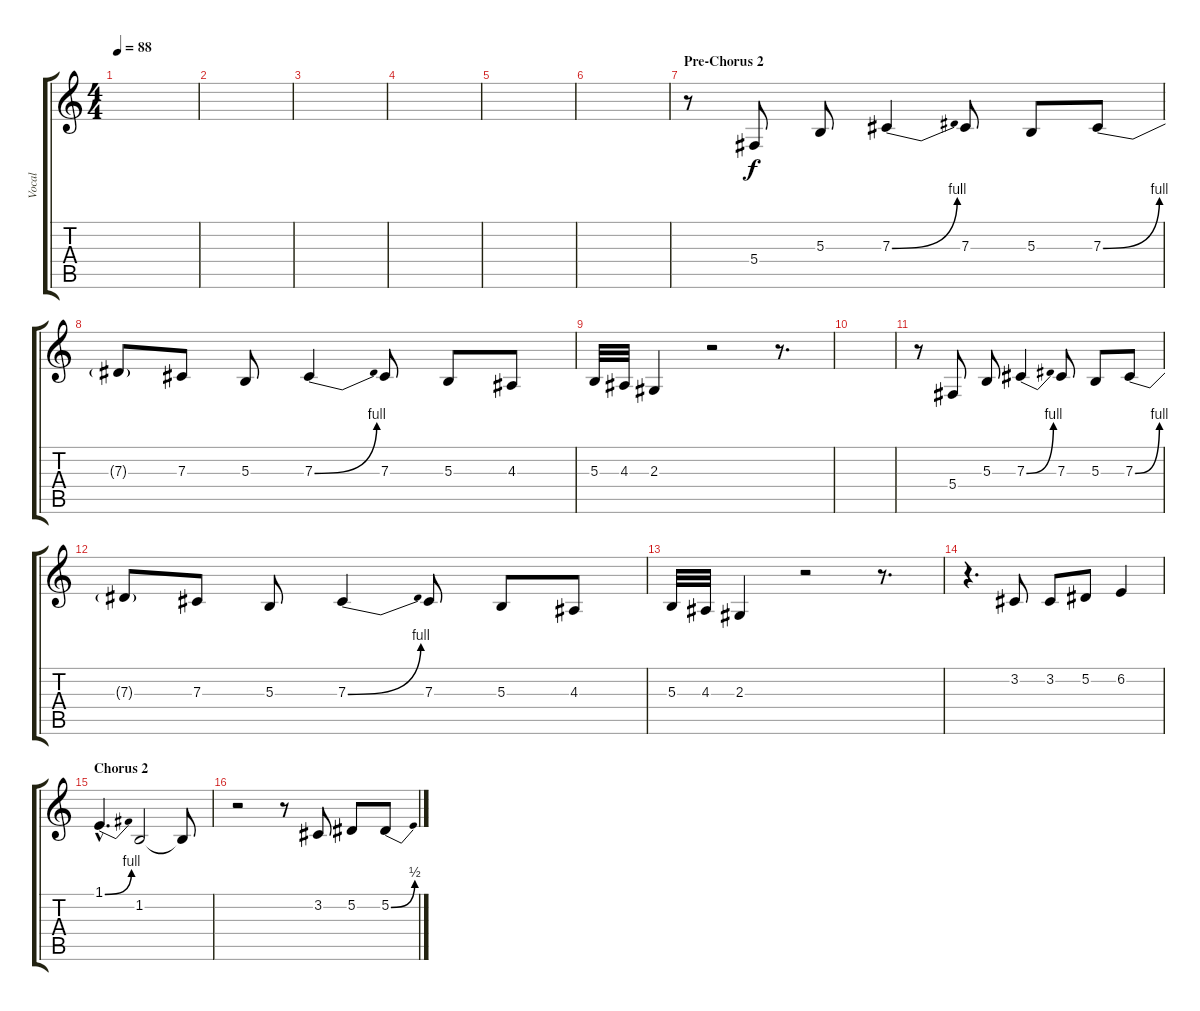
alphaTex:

\track ("Vocal" "Vocal") {instrument stringensemble1}
\staff {score tabs}
\tuning (Eb4 Bb3 Gb3 Db3 Ab2 Eb2) {hide}
\ts (4 4)
\tempo 88
\clef g2
\ks c
|
|
|
|
|
|
\section ("" "Pre-Chorus 2")
r.8 5.4.8 5.3.8 7.3{be (bend 0 0 60 4)}.4 7.3.8 5.3.8 7.3{be (bend 0 0 60 4)}.8 |
7.3{t}.8 7.3.8 5.3.8 7.3{be (bend 0 0 60 4)}.4 7.3.8 5.3.8 4.3.8 |
5.3.32 4.3.32 2.3.4 r.2 r.8{d} |
|
r.8 5.4.8 5.3.8 7.3{be (bend 0 0 60 4)}.4 7.3.8 5.3.8 7.3{be (bend 0 0 60 4)}.8 |
7.3{t}.8 7.3.8 5.3.8 7.3{be (bend 0 0 60 4)}.4 7.3.8 5.3.8 4.3.8 |
5.3.32 4.3.32 2.3.4 r.2 r.8{d} |
r.4{d} 3.2.8 3.2.8 5.2.8 6.2.4 |
\section ("" "Chorus 2")
1.1{be (bend 0 0 60 4) hac}.4{d} 1.2.2 1.2{t}.8 |
r.2 r.8 3.2.8 5.2.8 5.2{be (bend 0 0 60 2)}.8
